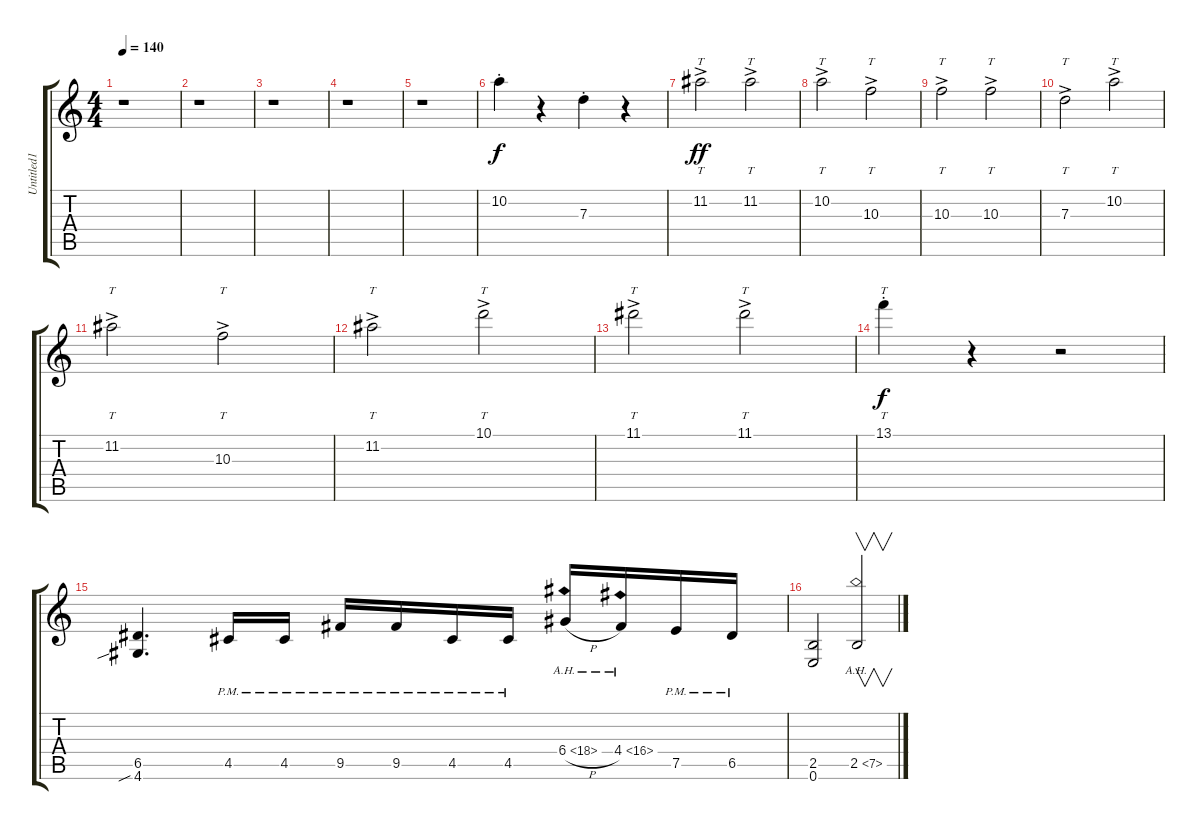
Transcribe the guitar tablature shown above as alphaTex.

\track ("Untitled1" "Untitled1") {instrument distortionguitar}
\staff {score tabs}
\tuning (E4 B3 G3 D3 A2 E2) {hide}
\ts (4 4)
\tempo 140
\clef g2
\ks c
r.1{dy f} |
r.1 |
r.1 |
r.1 |
r.1 |
10.2{st}.4 r.4 7.3{st}.4 r.4 |
11.2{ac}.2{tt dy ff} 11.2{ac}.2{tt} |
10.2{ac}.2{tt} 10.3{ac}.2{tt} |
10.3{ac}.2{tt} 10.3{ac}.2{tt} |
7.3{ac}.2{tt} 10.2{ac}.2{tt} |
11.2{ac}.2{tt} 10.3{ac}.2{tt} |
11.2{ac}.2{tt} 10.1{ac}.2{tt} |
11.1{ac}.2{tt} 11.1{ac}.2{tt} |
13.1{st}.4{tt dy f} r.4 r.2 |
(6.5 4.6{sib}).4{d} 4.5{pm}.16 4.5{pm}.16 9.5{pm}.16 9.5{pm}.16 4.5{pm}.16 4.5{pm}.16 6.4{ah 12 h}.16 4.4{ah 12}.16 7.5{pm}.16 6.5{pm}.16 |
(2.5 0.6).2 2.5{ah 5}.2{v}
